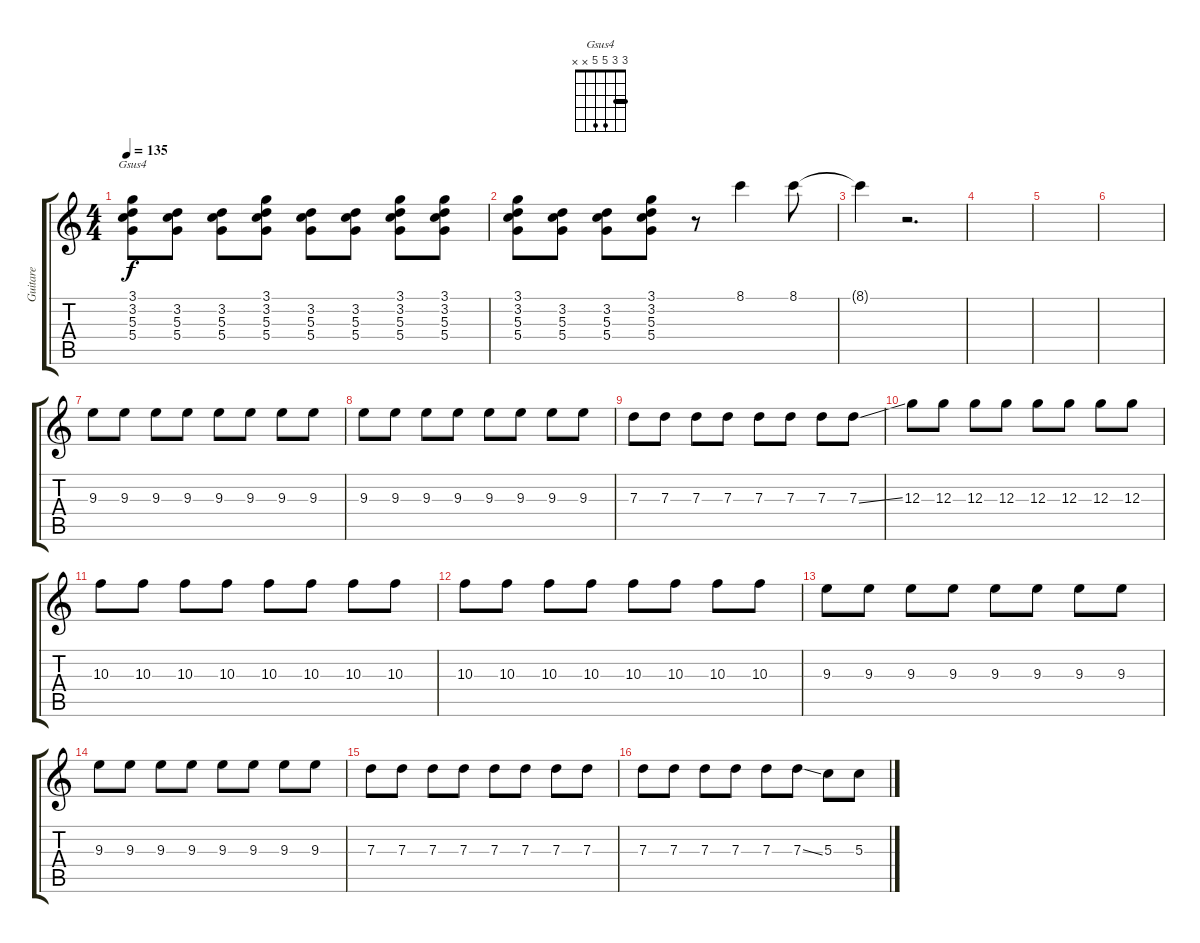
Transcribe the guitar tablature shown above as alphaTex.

\track ("Guitare" "Guitare") {instrument overdrivenguitar}
\staff {score tabs}
\tuning (E4 B3 G3 D3 A2 E2) {hide}
\chord ("Gsus4" 3 3 5 5 x x) {barre 3}
\ts (4 4)
\tempo 135
\clef g2
\ks c
(3.1 3.2 5.3 5.4).8{ch "Gsus4" dy f} (3.2 5.3 5.4).8 (3.2 5.3 5.4).8 (3.1 3.2 5.3 5.4).8 (3.2 5.3 5.4).8 (3.2 5.3 5.4).8 (3.1 3.2 5.3 5.4).8 (3.1 3.2 5.3 5.4).8 |
(3.1 3.2 5.3 5.4).8 (3.2 5.3 5.4).8 (3.2 5.3 5.4).8 (3.1 3.2 5.3 5.4).8 r.8 8.1.4{instrument overdrivenguitar} 8.1.8 |
8.1{t}.4 r.2{d} |
|
|
|
9.3.8 9.3.8 9.3.8 9.3.8 9.3.8 9.3.8 9.3.8 9.3.8 |
9.3.8 9.3.8 9.3.8 9.3.8 9.3.8 9.3.8 9.3.8 9.3.8 |
7.3.8 7.3.8 7.3.8 7.3.8 7.3.8 7.3.8 7.3.8 7.3{ss}.8 |
12.3.8 12.3.8 12.3.8 12.3.8 12.3.8 12.3.8 12.3.8 12.3.8 |
10.3.8 10.3.8 10.3.8 10.3.8 10.3.8 10.3.8 10.3.8 10.3.8 |
10.3.8 10.3.8 10.3.8 10.3.8 10.3.8 10.3.8 10.3.8 10.3.8 |
9.3.8 9.3.8 9.3.8 9.3.8 9.3.8 9.3.8 9.3.8 9.3.8 |
9.3.8 9.3.8 9.3.8 9.3.8 9.3.8 9.3.8 9.3.8 9.3.8 |
7.3.8 7.3.8 7.3.8 7.3.8 7.3.8 7.3.8 7.3.8 7.3.8 |
7.3.8 7.3.8 7.3.8 7.3.8 7.3.8 7.3{ss}.8 5.3.8 5.3.8
